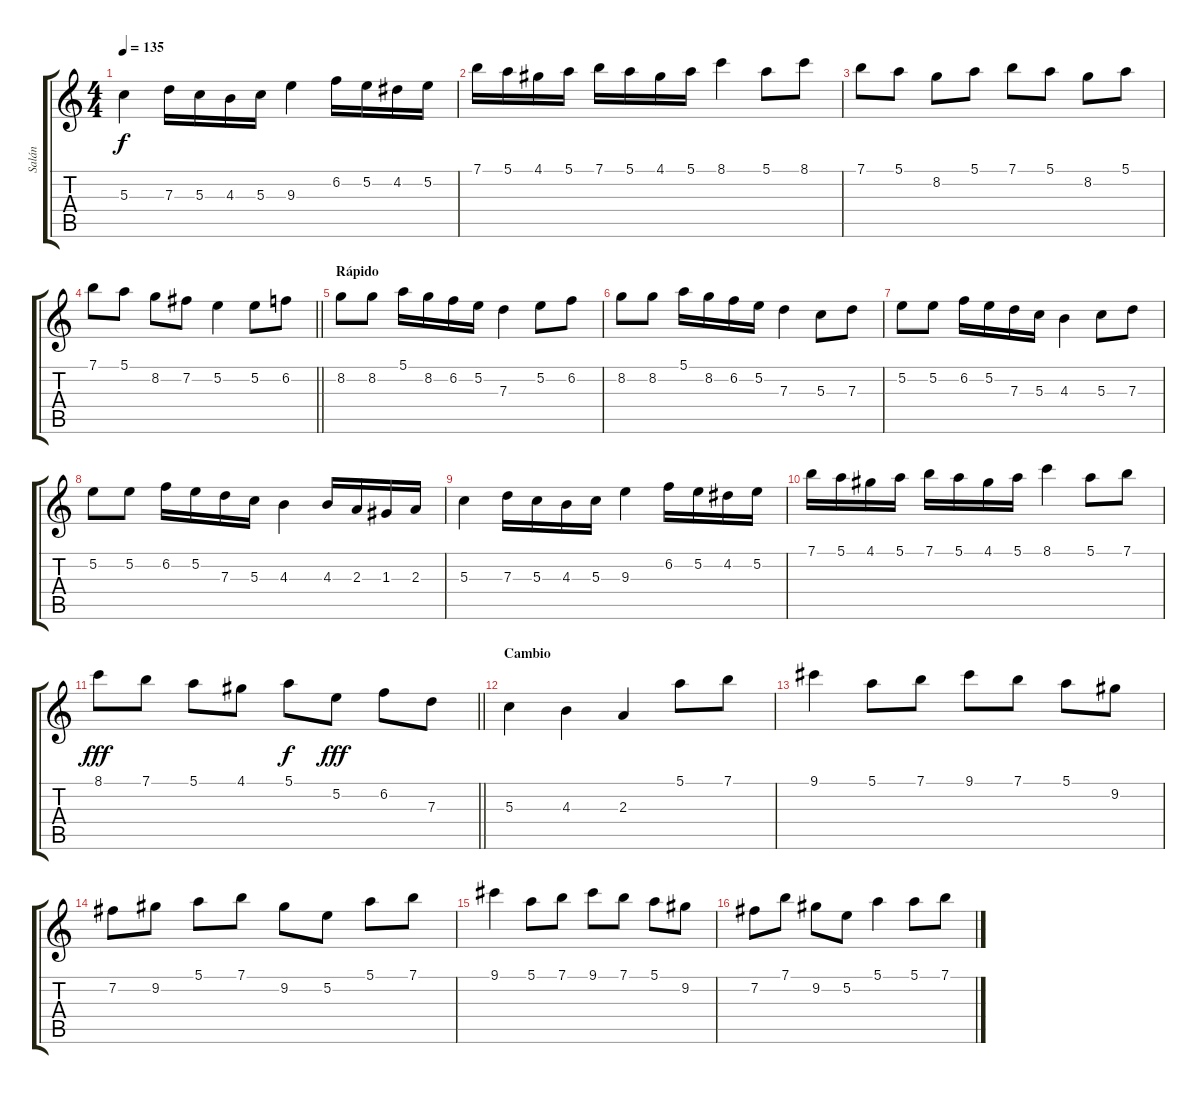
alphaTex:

\track ("Salán" "Salán") {instrument overdrivenguitar}
\staff {score tabs}
\tuning (E4 B3 G3 D3 A2 E2) {hide}
\ts (4 4)
\tempo 135
\clef g2
\ks c
5.3.4{dy f} 7.3.16 5.3.16 4.3.16 5.3.16 9.3.4 6.2.16 5.2.16 4.2.16 5.2.16 |
7.1.16 5.1.16 4.1.16 5.1.16 7.1.16 5.1.16 4.1.16 5.1.16 8.1.4 5.1.8 8.1.8 |
7.1.8 5.1.8 8.2.8 5.1.8 7.1.8 5.1.8 8.2.8 5.1.8 |
\barLineRight lightlight
7.1.8 5.1.8 8.2.8 7.2.8 5.2.4 5.2.8 6.2.8 |
\section ("" "Rápido")
8.2.8 8.2.8 5.1.16 8.2.16 6.2.16 5.2.16 7.3.4 5.2.8 6.2.8 |
8.2.8 8.2.8 5.1.16 8.2.16 6.2.16 5.2.16 7.3.4 5.3.8 7.3.8 |
5.2.8 5.2.8 6.2.16 5.2.16 7.3.16 5.3.16 4.3.4 5.3.8 7.3.8 |
5.2.8 5.2.8 6.2.16 5.2.16 7.3.16 5.3.16 4.3.4 4.3.16 2.3.16 1.3.16 2.3.16 |
5.3.4 7.3.16 5.3.16 4.3.16 5.3.16 9.3.4 6.2.16 5.2.16 4.2.16 5.2.16 |
7.1.16 5.1.16 4.1.16 5.1.16 7.1.16 5.1.16 4.1.16 5.1.16 8.1.4 5.1.8 7.1.8 |
\barLineRight lightlight
8.1.8{dy fff} 7.1.8 5.1.8 4.1.8 5.1.8{dy f} 5.2.8{dy fff} 6.2.8 7.3.8 |
\section ("" "Cambio")
5.3.4 4.3.4 2.3.4 5.1.8 7.1.8 |
9.1.4 5.1.8 7.1.8 9.1.8 7.1.8 5.1.8 9.2.8 |
7.2.8 9.2.8 5.1.8 7.1.8 9.2.8 5.2.8 5.1.8 7.1.8 |
9.1.4 5.1.8 7.1.8 9.1.8 7.1.8 5.1.8 9.2.8 |
7.2.8 7.1.8 9.2.8 5.2.8 5.1.4 5.1.8 7.1.8
